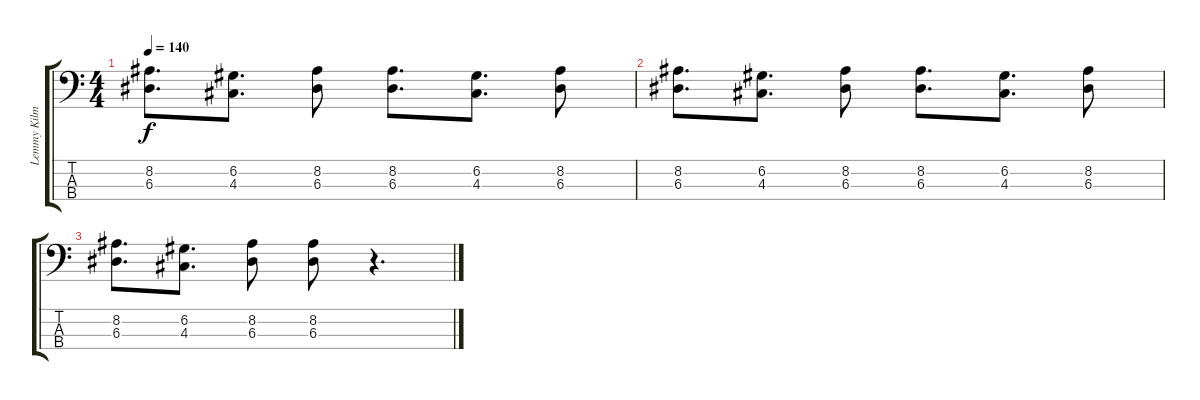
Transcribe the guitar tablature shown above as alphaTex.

\track ("Lemmy Kilmister" "Lemmy Kilm") {instrument electricbasspick}
\staff {score tabs}
\tuning (G2 D2 A1 E1) {hide}
\ts (4 4)
\tempo 140
\clef f4
\ks c
(8.2 6.3).8{d dy f} (6.2 4.3).8{d} (8.2 6.3).8 (8.2 6.3).8{d} (6.2 4.3).8{d} (8.2 6.3).8 |
(8.2 6.3).8{d} (6.2 4.3).8{d} (8.2 6.3).8 (8.2 6.3).8{d} (6.2 4.3).8{d} (8.2 6.3).8 |
(8.2 6.3).8{d} (6.2 4.3).8{d} (8.2 6.3).8 (8.2 6.3).8 r.4{d}
